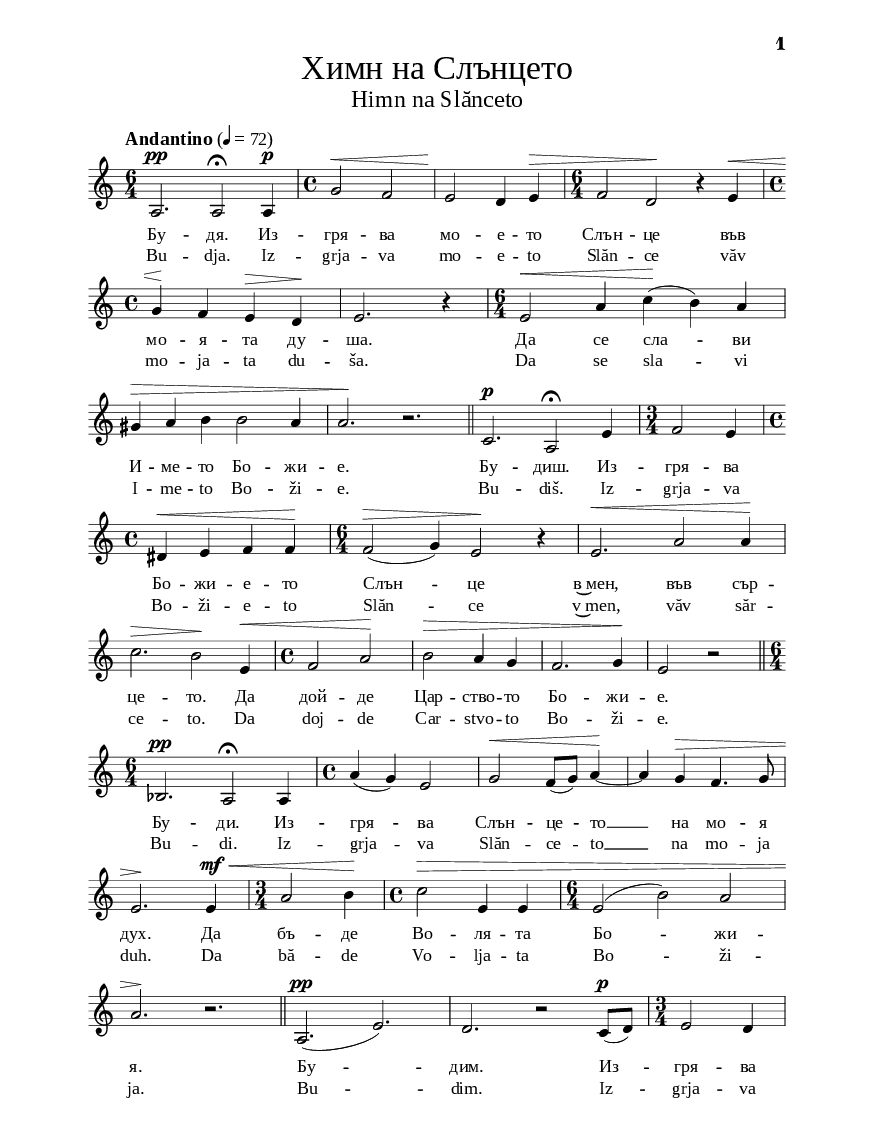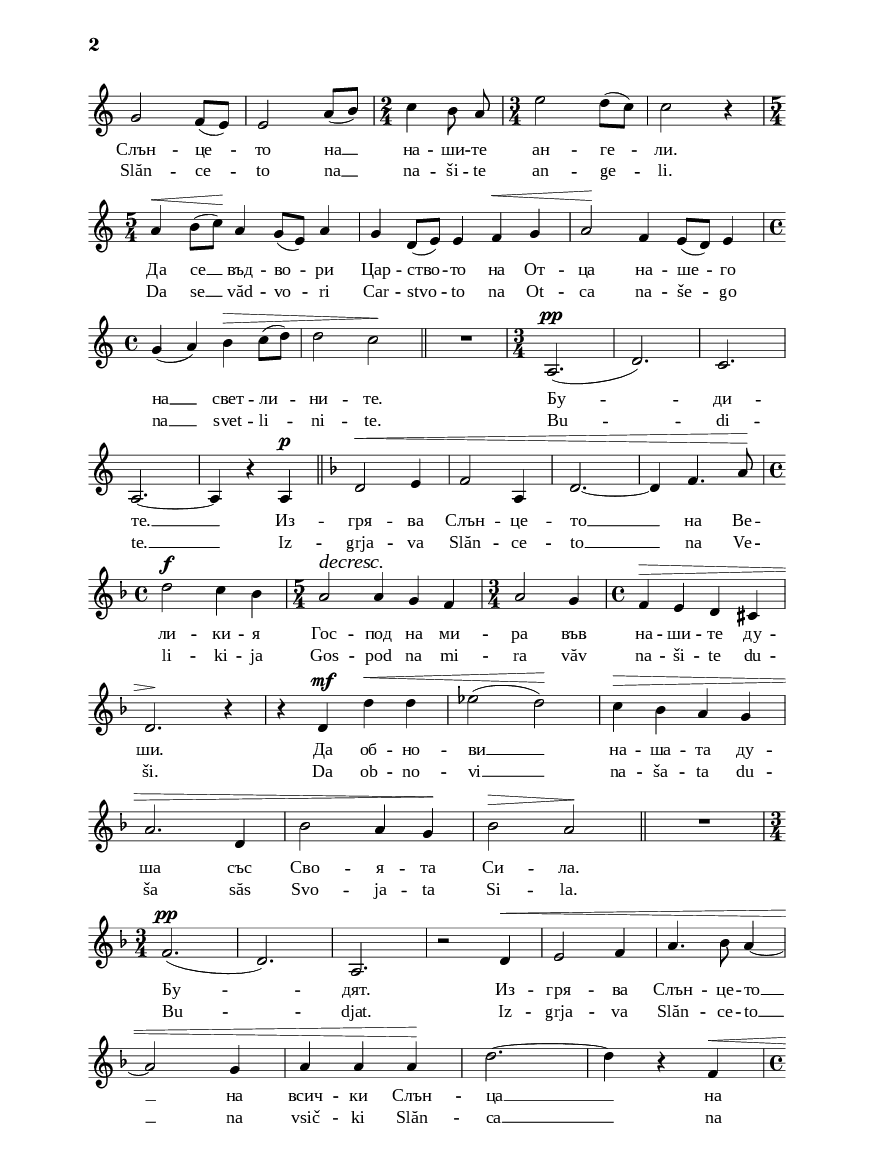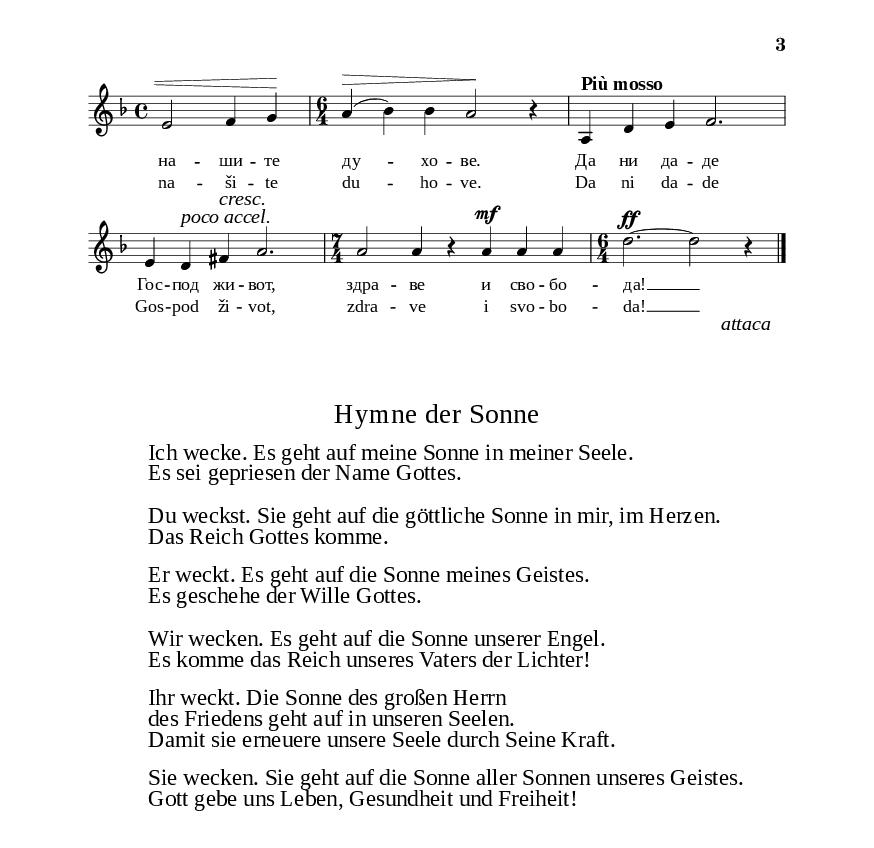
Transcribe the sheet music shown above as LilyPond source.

\version "2.24.4"

% include paper part and global functions
\include "include/globals.ily"

\bookpart {
  \label #'ref202
  \tocItem \markup "Химн на Слънцето – Himn na Slănceto "
  \include "include/bookpart-paper.ily"
  \score {
    \include "include/score-layout.ily"

    \new Voice \relative c' {
      \clef treble
      \key a \minor
      \time 6/4
      \tempoFunc "Andantino" 4 "72"
      \autoBeamOff
      a2.^\pp  a2 ^\fermata  a4^\p | % 2
      \time 4/4  | % 2
      g'2^\<  f2 | % 3
      e2 \!  d4  e4^\> | % 4
      \time 6/4  | % 4
      f2  d2 \! r4
      \override Hairpin.to-barline = ##f
      \override Hairpin.after-line-breaking = ##t
      e4^\< \break | % 5

      \time 4/4  | % 5
      g4 \! f4  e4^\>  d4  \! | % 6
      e2. r4 | % 7
      \time 6/4  | % 7
      e2^\<  a4  c4 ( \!  b4 )
      a4 \break | % 8
      gis4^\>  a4  b4  b2  a4
      | % 9
      a2. \! r2. \bar "||"
      c,2.^\p  a2 ^\fermata  e'4 | % 11
      \time 3/4  | % 11
      f2  e4 \break | % 12
      \time 4/4  | % 12
      dis4^\<  e4  f4  f4 \! | % 13
      \time 6/4  | % 13
      f2 (^\>  g4 )  e2 \! r4 | % 14
      e2.^\<  a2  a4 \! \break | % 15
      c2.^\>  b2 \! e,4^\< | % 16
      \time 4/4  | % 16
      f2  a2  \! | % 17
      b2^\>  a4  g4 | % 18
      f2.  g4  \! | % 19
      e2 r2 \bar "||"
      \break |
      \time 6/4  |
      bes2.^\pp  a2 ^\fermata  a4 | % 21
      \time 4/4  | % 21
      a'4 (  g4 )  e2 | % 22
      g2^\<  f8 ( [  g8 ) ]  a4 ~ \! | % 23
      a4  g4^\>  f4.  g8 \break | % 24
      e2.  \! e4 \mf ^\< | % 25
      \time 3/4  | % 25
      a2  b4 \! | % 26
      \time 4/4  | % 26
      c2^\>  e,4  e4 | % 27
      \time 6/4  | % 27
      e2 (  b'2 )  a2 \break | % 28
      a2. \! r2. \bar "||"
      a,2. (^\pp  e'2. ) |
      d2. r2  c8 ( [^\p  d8 ) ] | % 31
      \time 3/4  | % 31
      e2  d4  | % 32
      \break g2  f8 ( [  e8 ) ] | % 33
      e2  a8 ( [  b8 ) ] | % 34
      \time 2/4 c4  b8  a8 | % 35
      \time 3/4 e'2  d8 ( [  c8 ) ] | % 36
      c2 r4 \break | % 37
      \time 5/4  | % 37
      a4^\<  b8 ( [  c8 ) ] \!  a4
      g8 ( [  e8 ) ]  a4 | % 38
      g4  d8 ( [  e8 ) ]  e4  f4
      ^\<  g4 | % 39
      a2  \! f4  e8 ( [  d8 ) ]
      e4 \break |
      \time 4/4  |
      g4 (  a4 )  b4^\>  c8 ( [
      d8 ) ] | % 41
      d2  c2 \! \bar "||"
      R1 | % 43
      \time 3/4  | % 43
      a,2.^\pp ( | % 44
      d2. ) | % 45
      c2. \break | % 46
      a2. ~ | % 47
      a4 r4  a4^\p \bar "||"
      \key d \minor | % 48
      d2^\<  e4 | % 49
      f2  a,4 |
      d2. ~ | % 51
      d4  f4.  a8 \! \break | % 52
      \time 4/4  | % 52
      d2^\f  c4  bes4 | % 53
      \time 5/4  | % 53
      a2 ^\markup \italic \huge "decresc."  a4  g4  f4 | % 54
      \time 3/4  | % 54
      a2  g4 | % 55
      \time 4/4  | % 55
      f4^\>  e4  d4  cis4 \break | % 56
      d2.  \! r4 | % 57
      r4  d4 ^\mf  d'4 ^\<  d4 | % 58
      es2 (  d2 ) \! | % 59
      c4  ^\>  bes4  a4  g4
      \break |
      a2.  d,4 | % 61
      bes'2  a4  g4 \! | % 62
      bes2 ^\>  a2 ^\! \bar "||"
      R1 \break | % 64
      \time 3/4  | % 64
      f2.^\pp ( | % 65
      d2. ) | % 66
      a2. |
      r2  d4 ^\< | % 68
      e2  f4 | % 69
      a4.  bes8  a4 ~  | \break

      a2  g4 | % 71
      a4  a4  a4 \! | % 72
      d2. ~  | % 73
      d4 r4  f,4 ^\< \break | % 74
      \time 4/4  | % 74
      e2  f4  g4  \! | % 75
      \time 6/4  | % 75
      a4 ( ^\>  bes4 )  bes4  a2  \!
      r4 | % 76
      \tempo"Più mosso" a,4 d4  e4
      f2. \break | % 77
      e4  d4 ^\markup{ \italic \huge {poco accel.} }
      fis4 ^\markup \italic \huge "cresc."  a2. | % 78
      \time 7/4 a2  a4 r4 a4 ^\mf  a4  a4 | % 79
      \time 6/4 d2. ~ ^\ff  d2 r4 \bar "|."
    }

    \addlyrics {
      Бу -- дя. Из -- гря -- ва мо -- е --
      то Слън -- це във мо -- я -- та ду
      -- ша. Да се сла  -- ви И -- ме --
      то Бо -- жи -- е. Бу -- диш. Из --
      гря -- ва Бо -- жи -- е -- то Слън
      -- це в~мен, във сър -- це --
      то. Да дой -- де Цар -- ство -- то
      Бо -- жи -- е. Бу -- ди. Из -- гря
      -- ва Слън -- це -- то __  на
      мо -- я дух. Да бъ -- де Во -- ля --
      та Бо -- жи -- я. Бу -- дим.
      Из -- гря -- ва Слън -- це --
      то на __ на -- ши -- те ан -- ге
      -- ли. Да се __ въд -- во --
      ри Цар -- ство -- то на От --
      ца на -- ше -- го на __  свет --
      ли -- ни -- те. Бу -- ди -- те. __
      Из -- гря -- ва Слън -- це -- то __
      на Ве -- ли -- ки -- я Гос --
      под на ми -- ра във на -- ши -- те
      ду -- ши. Да об -- но -- ви __  на --
      ша -- та ду -- ша със Сво -- я --
      та Си -- ла. Бу -- дят. Из --
      гря -- ва Слън -- це -- то __ на
      всич -- ки Слън -- ца __ на на --
      ши -- те ду -- хо -- ве. Да ни
      да -- де Гос -- под жи -- вот, здра
      -- вe и сво -- бо -- да! __
    }

    \addlyrics {
      Bu -- dja. Iz -- grja -- va mo -- e --
      to Slăn -- ce văv mo -- ja -- ta du
      -- ša. Da se sla  -- vi I -- me --
      to Bo -- ži -- e. Bu -- diš. Iz --
      grja -- va Bo -- ži -- e -- to Slăn
      -- ce v~men, văv săr -- ce --
      to. Da doj -- de Car -- stvo -- to
      Bo -- ži -- e. Bu -- di. Iz -- grja
      -- va Slăn -- ce -- to __  na
      mo -- ja duh. Da bă -- de Vo -- lja --
      ta Bo -- ži -- ja. Bu -- dim.
      Iz -- grja -- va Slăn -- ce --
      to na __ na -- ši -- te an -- ge
      -- li. Da se __ văd -- vo --
      ri Car -- stvo -- to na Ot --
      ca na -- še -- go na __  svet --
      li -- ni -- te. Bu -- di -- te. __
      Iz -- grja -- va Slăn -- ce -- to __
      na Ve -- li -- ki -- ja Gos --
      pod na mi -- ra văv na -- ši -- te
      du -- ši. Da ob -- no -- vi __  na --
      ša -- ta du -- ša săs Svo -- ja --
      ta Si -- la. Bu -- djat. Iz --
      grja -- va Slăn -- ce -- to __ na
      vsič -- ki Slăn -- ca __ na na --
      ši -- te du -- ho -- ve. Da ni
      da -- de Gos -- pod ži -- vot, zdra
      -- ve i svo -- bo -- da! __
    }


    \header {
      title = \titleFunc "Химн на Слънцето" "Himn na Slănceto"
    }

    \midi{}

  } % score

  \markup \raise #2.8 \override #'(baseline-skip . 2) {
    \column {
      \fill-line \huge \italic { "" "" \concat {"attaca" "   " }}
    }
  }

  \markup \vspace #3

  % include foreign translation(s) of the song
  
\version "2.24.4"

\markup \fill-line { \fontsize #deTitleFontSize "Hymne der Sonne" }
\markup \null
\markup \null
\markup \abs-fontsize #11 \override #`(baseline-skip . ,bgCoupletBaselineSkip) {
  \fill-line {
    \hspace #0.1
    \column {
      \line {
        \bold "  "
        \column {
          "Ich wecke. Es geht auf meine Sonne in meiner Seele."
          "Es sei gepriesen der Name Gottes."
        }
      }
      \vspace #1
      \line {
        \bold "  "
        \column {
          "Du weckst. Sie geht auf die göttliche Sonne in mir, im Herzen."
          "Das Reich Gottes komme."
        }
      }
      \vspace #1
      \line {
        \bold "  "
        \column {
          "Er weckt. Es geht auf die Sonne meines Geistes."
          "Es geschehe der Wille Gottes."
        }
      }
      \vspace #1
      \line {
        \bold "  "
        \column {
          "Wir wecken. Es geht auf die Sonne unserer Engel."
          "Es komme das Reich unseres Vaters der Lichter!"
        }
      }
      \vspace #1
      \line {
        \bold "  "
        \column {
          "Ihr weckt. Die Sonne des großen Herrn"
          "des Friedens geht auf in unseren Seelen."
          "Damit sie erneuere unsere Seele durch Seine Kraft."
        }
      }
      \vspace #1
      \line {
        \bold "  "
        \column {
          "Sie wecken. Sie geht auf die Sonne aller Sonnen unseres Geistes."
          "Gott gebe uns Leben, Gesundheit und Freiheit!"
        }
      }
    }\hspace #0.1
  }
}


} % bookpart

% Più mosso
%
